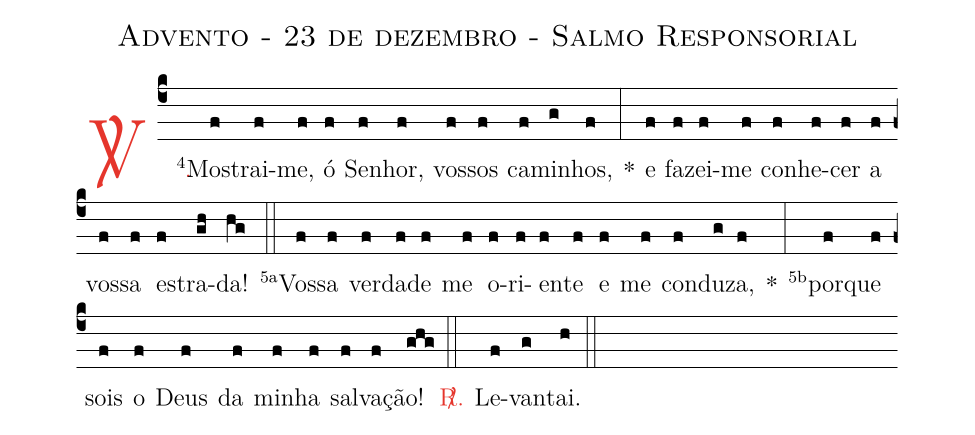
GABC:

name: Advento - 23 de dezembro - Salmo Responsorial;
%%
(c4)

<c><sp>V/</sp>.</c>() <v>\VSup{4}</v>Mos(f)trai-(f)me,(f) ó(f) Se(f)nhor,(f) vos(f)sos(f) ca(f)mi(g)nhos,(f) *(:)
e(f) fa(f)zei-(f)me(f) co(f)nhe(f)cer(f) a(f) vos(f)sa(f) es(f)tra(gh)da!(hg)

(::)

<v>\VSup{5a}</v>Vos(f)sa(f) ver(f)da(f)de(f) me(f) o(f)ri(f)en(f)te(f) e(f) me(f) con(f)du(g)za,(f) *(:)
<v>\VSup{5b}</v>por(f)que(f) sois(f) o(f) Deus(f) da(f) mi(f)nha(f) sal(f)va(f)ção!(ghg)

(::)

<c><sp>R/</sp>.</c>() Le(f)van(g)tai.(h)

(::)
